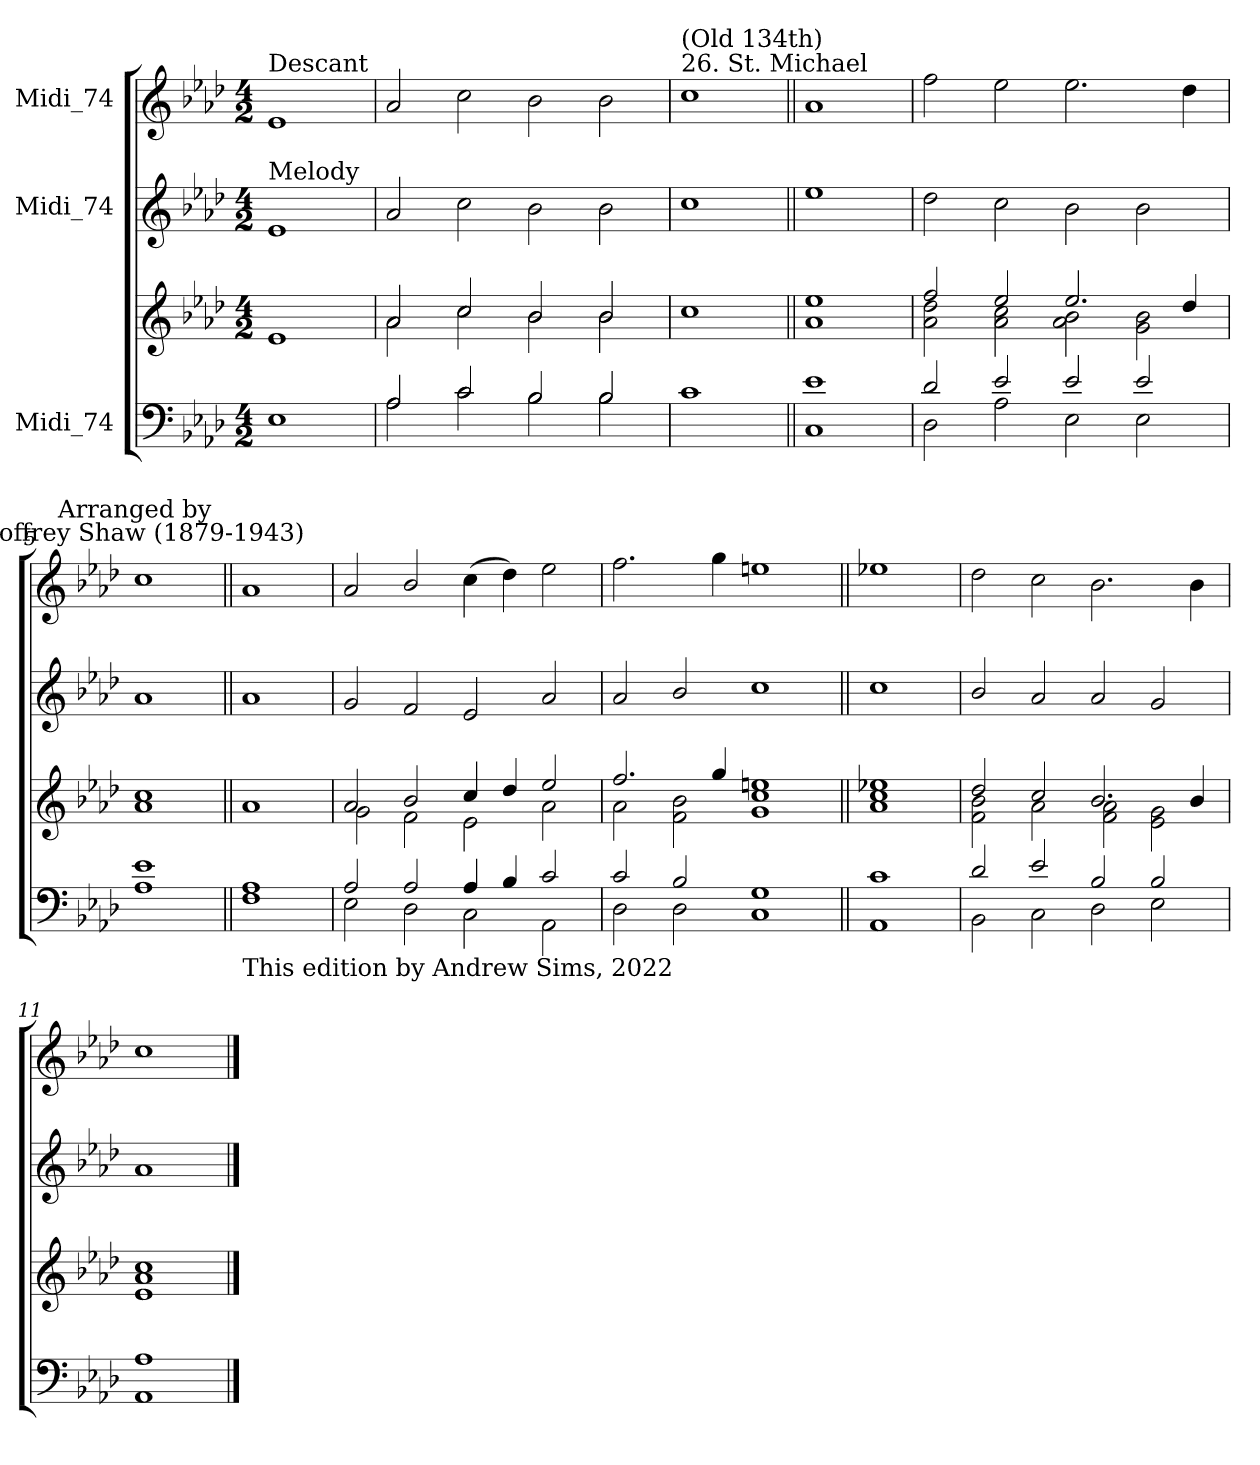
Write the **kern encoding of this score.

**kern	**kern	**kern	**kern
*part3	*part3	*part2	*part1
*staff4	*staff3	*staff2	*staff1
*I"Midi_74	*	*I"Midi_74	*I"Midi_74
*clefF4	*clefG2	*clefG2	*clefG2
*k[b-e-a-d-]	*k[b-e-a-d-]	*k[b-e-a-d-]	*k[b-e-a-d-]
*A-:	*A-:	*A-:	*A-:
*M4/2	*M4/2	*M4/2	*M4/2
=	=	=	=
*^	*^	*	*
*	*^	*	*^	*	*
!	!	!	!	!	!	!	!LO:TX:a:t=Descant
!	!	!	!	!	!	!LO:TX:a:t=Melody	!
1E-/	1ryy	1ryy	1e-/	1ryy	1ryy	1e-	1e-
=1	=1	=1	=1	=1	=1	=1	=1
2A-/	0ryy	2A-\	2a-/	0ryy	2a-\	2a-	2a-
2c/	.	2c\	2cc/	.	2cc\	2cc	2cc
2B-/	.	2B-\	2b-/	.	2b-\	2b-	2b-
2B-/	.	2B-\	2b-/	.	2b-\	2b-	2b-
=2	=2	=2	=2	=2	=2	=2	=2
!	!	!	!	!	!	!	!LO:TX:a:t=26. St. Michael
!	!	!	!	!	!	!	!LO:TX:a:t=(Old 134th)
1c/	1ryy	1ryy	1cc/	1ryy	1ryy	1cc	1cc
=3||	=3||	=3||	=3||	=3||	=3||	=3||	=3||
1e-/	1ryy	1C\	1a-/	1ryy	1ee-\	1ee-	1a-
=4	=4	=4	=4	=4	=4	=4	=4
2d-/	0ryy	2D-\	2ff/	0ryy	2a-\ 2dd-\	2dd-	2ff
2e-/	.	2A-\	2ee-/	.	2a-\ 2cc\	2cc	2ee-
2e-/	.	2E-\	2.ee-/	.	2a-\ 2b-\	2b-	2.ee-
2e-/	.	2E-\	.	.	2g\ 2b-\	2b-	.
.	.	.	4dd-/	.	.	.	4dd-
=5	=5	=5	=5	=5	=5	=5	=5
!	!	!	!	!	!	!	!LO:TX:a:cj:t=Arranged by\nGeoffrey Shaw (1879-1943)
1e-/	1ryy	1A-\	1cc/	1ryy	1a-\	1a-	1cc
!!LO:LB:g=z
=6||	=6||	=6||	=6||	=6||	=6||	=6||	=6||
!LO:TX:b:t=This edition by Andrew Sims, 2022	!	!	!	!	!	!	!
1A-/	1ryy	1F\	1a-/	1ryy	1ryy	1a-	1a-
=7	=7	=7	=7	=7	=7	=7	=7
2A-/	0ryy	2E-\	2a-/	0ryy	2g\	2g	2a-
2A-/	.	2D-\	2b-/	.	2f\	2f	2b-/
4A-/	.	2C\	4cc/	.	2e-\	2e-	(>4cc
4B-/	.	.	4dd-/	.	.	.	4dd-)
2c/	.	2AA-\	2ee-/	.	2a-\	2a-	2ee-
=8	=8	=8	=8	=8	=8	=8	=8
2c/	0ryy	2D-\	2.ff/	0ryy	2a-\	2a-	2.ff
2B-/	.	2D-\	.	.	2f\ 2b-\	2b-/	.
.	.	.	4gg/	.	.	.	4gg
1G/	.	1C\	1een/	.	1g\ 1cc\	1cc/	1een
=9||	=9||	=9||	=9||	=9||	=9||	=9||	=9||
1c/	1ryy	1AA-\	1ee-X/	1ryy	1a-\ 1cc\	1cc/	1ee-X
=10	=10	=10	=10	=10	=10	=10	=10
2d-/	0ryy	2BB-\	2dd-/	0ryy	2f\ 2b-\	2b-/	2dd-
2e-/	.	2C\	2cc/	.	2a-\	2a-	2cc
2B-/	.	2D-\	2.b-/	.	2f\ 2a-\	2a-	2.b-
2B-/	.	2E-\	.	.	2e-\ 2g\	2g	.
.	.	.	4b-/	.	.	.	4b-
=11	=11	=11	=11	=11	=11	=11	=11
1A-/	1ryy	1AA-\	1cc/	1ryy	1e-\ 1a-\	1a-	1cc
*v	*v	*v	*	*	*	*	*
*	*v	*v	*v	*	*
==	==	==	==
*-	*-	*-	*-
